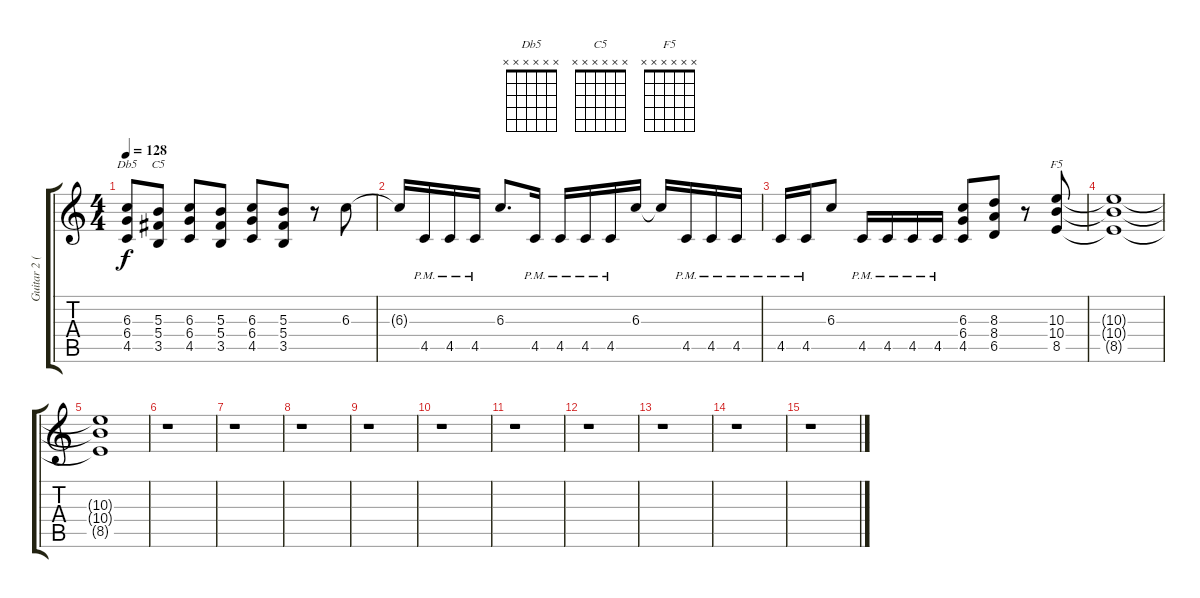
\track ("Guitar 2 (Izzy)" "Guitar 2 (") {instrument overdrivenguitar}
\staff {score tabs}
\tuning (Eb4 Bb3 Gb3 Db3 Ab2 Eb2) {hide}
\chord ("Db5" x x x x x x)
\chord ("C5" x x x x x x)
\chord ("F5" x x x x x x)
\ts (4 4)
\tempo 128
\clef g2
\ks c
(6.3 6.4 4.5).8{ch "Db5" dy f} (5.3 5.4 3.5).8{ch "C5"} (6.3 6.4 4.5).8 (5.3 5.4 3.5).8 (6.3 6.4 4.5).8 (5.3 5.4 3.5).8 r.8 6.3.8 |
6.3{t}.16 4.5{pm}.16 4.5{pm}.16 4.5{pm}.16 6.3.8{d} 4.5{pm}.16 4.5{pm}.16 4.5{pm}.16 4.5{pm}.16 6.3.16 6.3{t}.16 4.5{pm}.16 4.5{pm}.16 4.5{pm}.16 |
4.5{pm}.16 4.5{pm}.16 6.3.8 4.5{pm}.16 4.5{pm}.16 4.5{pm}.16 4.5{pm}.16 (6.3 6.4 4.5).8 (8.3 8.4 6.5).8 r.8 (10.3 10.4 8.5).8{ch "F5"} |
(10.3{t} 10.4{t} 8.5{t}).1 |
(10.3{t} 10.4{t} 8.5{t}).1 |
r.1 |
r.1 |
r.1 |
r.1 |
r.1 |
r.1 |
r.1 |
r.1 |
r.1 |
r.1
